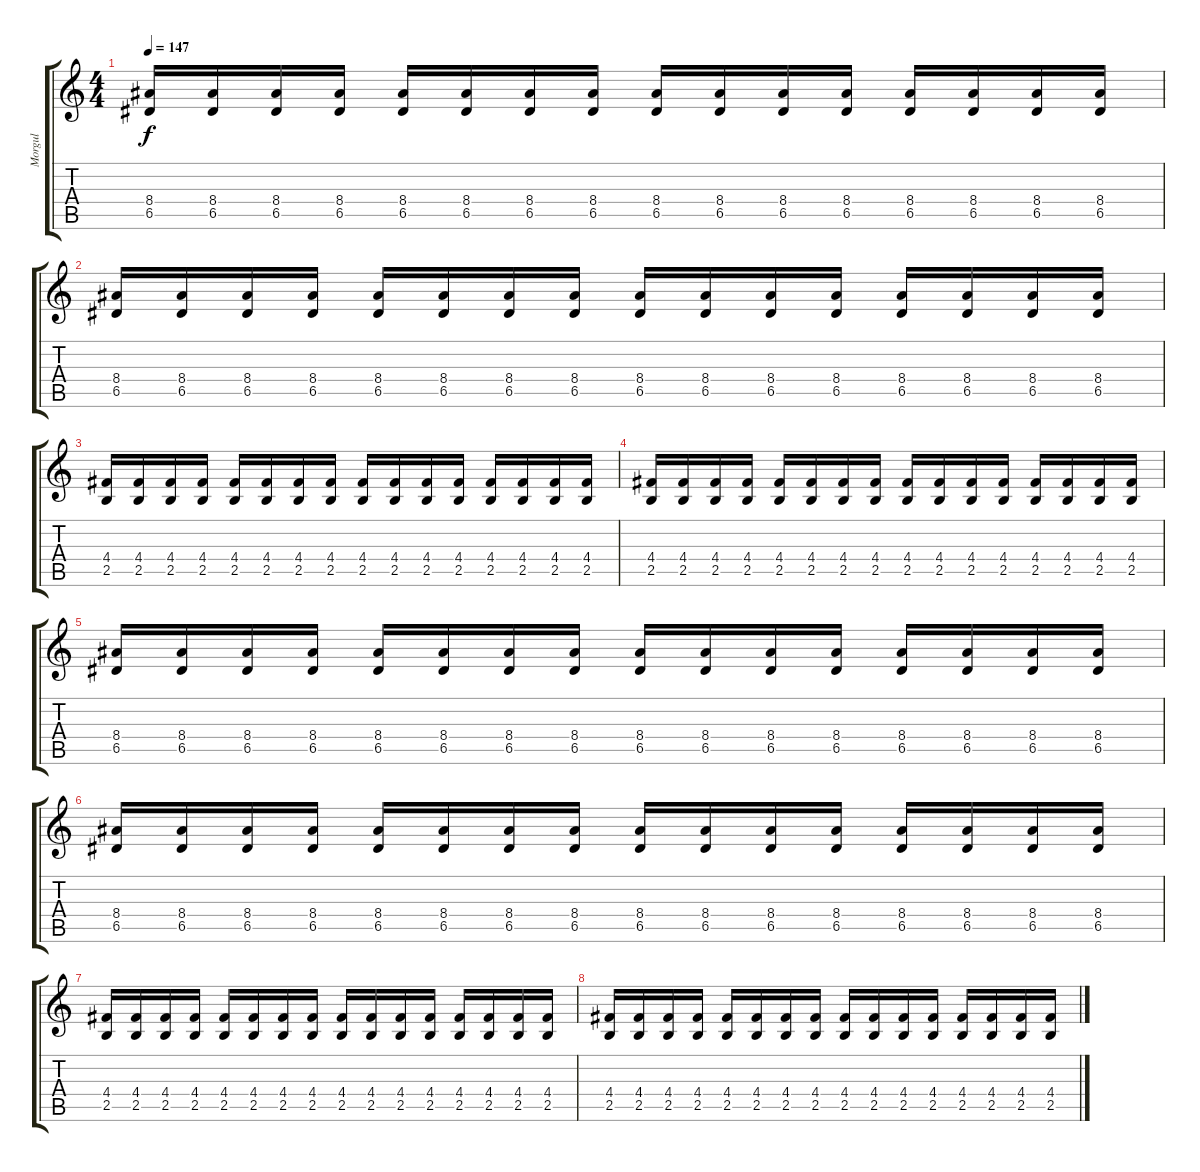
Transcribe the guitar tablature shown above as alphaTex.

\track ("Morgul" "Morgul") {instrument distortionguitar}
\staff {score tabs}
\tuning (E4 B3 G3 D3 A2 E2) {hide}
\ts (4 4)
\tempo 147
\clef g2
\ks c
(8.4 6.5).16{dy f} (8.4 6.5).16 (8.4 6.5).16 (8.4 6.5).16 (8.4 6.5).16 (8.4 6.5).16 (8.4 6.5).16 (8.4 6.5).16 (8.4 6.5).16 (8.4 6.5).16 (8.4 6.5).16 (8.4 6.5).16 (8.4 6.5).16 (8.4 6.5).16 (8.4 6.5).16 (8.4 6.5).16 |
(8.4 6.5).16 (8.4 6.5).16 (8.4 6.5).16 (8.4 6.5).16 (8.4 6.5).16 (8.4 6.5).16 (8.4 6.5).16 (8.4 6.5).16 (8.4 6.5).16 (8.4 6.5).16 (8.4 6.5).16 (8.4 6.5).16 (8.4 6.5).16 (8.4 6.5).16 (8.4 6.5).16 (8.4 6.5).16 |
(4.4 2.5).16 (4.4 2.5).16 (4.4 2.5).16 (4.4 2.5).16 (4.4 2.5).16 (4.4 2.5).16 (4.4 2.5).16 (4.4 2.5).16 (4.4 2.5).16 (4.4 2.5).16 (4.4 2.5).16 (4.4 2.5).16 (4.4 2.5).16 (4.4 2.5).16 (4.4 2.5).16 (4.4 2.5).16 |
(4.4 2.5).16 (4.4 2.5).16 (4.4 2.5).16 (4.4 2.5).16 (4.4 2.5).16 (4.4 2.5).16 (4.4 2.5).16 (4.4 2.5).16 (4.4 2.5).16 (4.4 2.5).16 (4.4 2.5).16 (4.4 2.5).16 (4.4 2.5).16 (4.4 2.5).16 (4.4 2.5).16 (4.4 2.5).16 |
(8.4 6.5).16 (8.4 6.5).16 (8.4 6.5).16 (8.4 6.5).16 (8.4 6.5).16 (8.4 6.5).16 (8.4 6.5).16 (8.4 6.5).16 (8.4 6.5).16 (8.4 6.5).16 (8.4 6.5).16 (8.4 6.5).16 (8.4 6.5).16 (8.4 6.5).16 (8.4 6.5).16 (8.4 6.5).16 |
(8.4 6.5).16 (8.4 6.5).16 (8.4 6.5).16 (8.4 6.5).16 (8.4 6.5).16 (8.4 6.5).16 (8.4 6.5).16 (8.4 6.5).16 (8.4 6.5).16 (8.4 6.5).16 (8.4 6.5).16 (8.4 6.5).16 (8.4 6.5).16 (8.4 6.5).16 (8.4 6.5).16 (8.4 6.5).16 |
(4.4 2.5).16 (4.4 2.5).16 (4.4 2.5).16 (4.4 2.5).16 (4.4 2.5).16 (4.4 2.5).16 (4.4 2.5).16 (4.4 2.5).16 (4.4 2.5).16 (4.4 2.5).16 (4.4 2.5).16 (4.4 2.5).16 (4.4 2.5).16 (4.4 2.5).16 (4.4 2.5).16 (4.4 2.5).16 |
(4.4 2.5).16 (4.4 2.5).16 (4.4 2.5).16 (4.4 2.5).16 (4.4 2.5).16 (4.4 2.5).16 (4.4 2.5).16 (4.4 2.5).16 (4.4 2.5).16 (4.4 2.5).16 (4.4 2.5).16 (4.4 2.5).16 (4.4 2.5).16 (4.4 2.5).16 (4.4 2.5).16 (4.4 2.5).16
